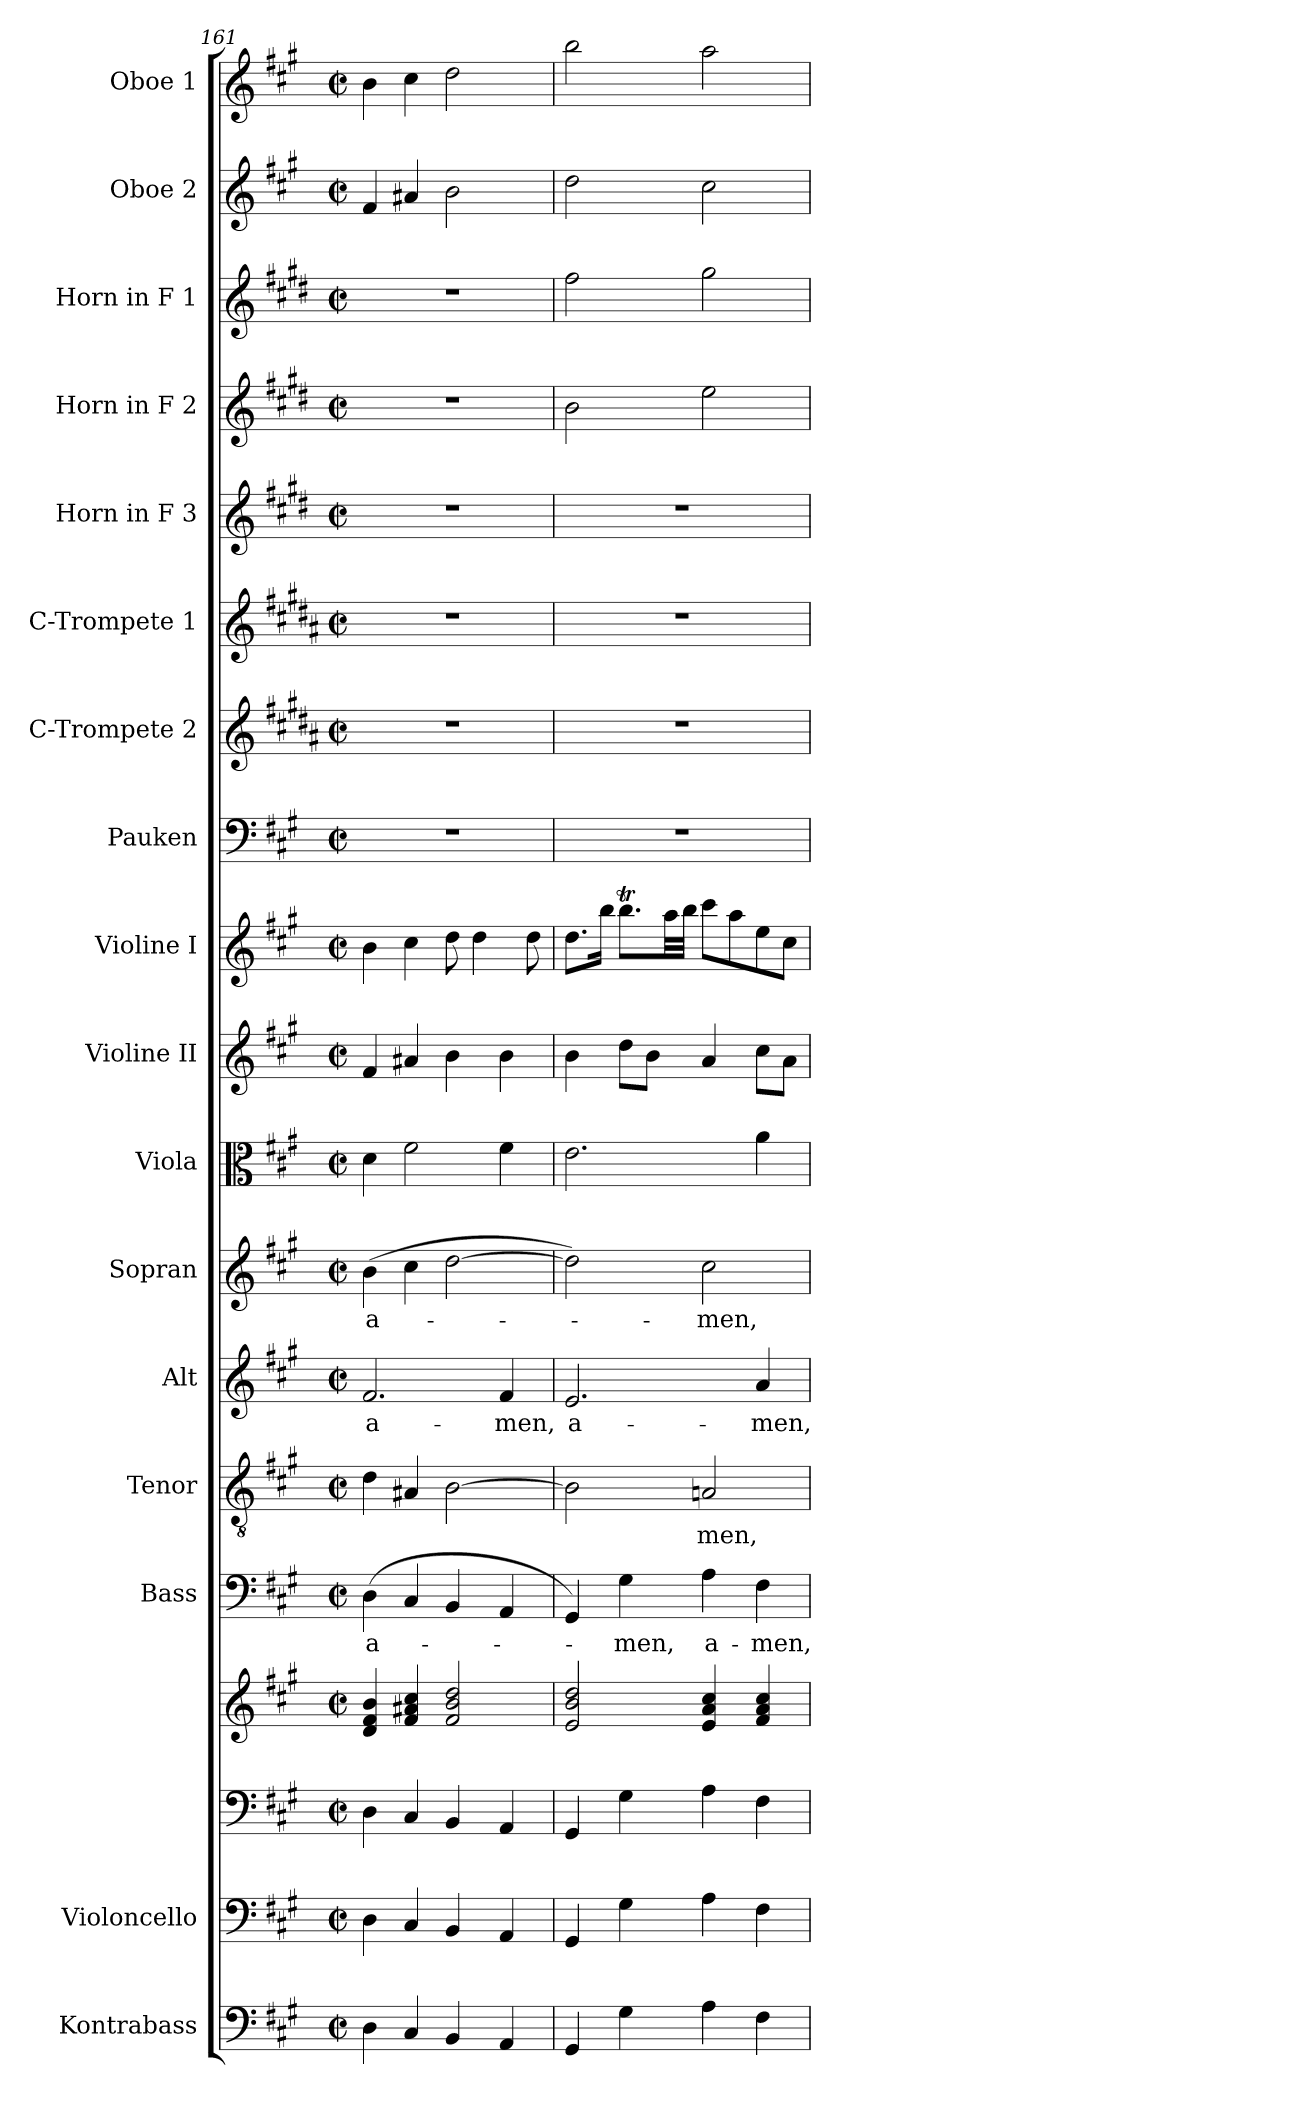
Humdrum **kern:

**kern	**kern	**kern	**kern	**kern	**text	**kern	**text	**kern	**text	**kern	**text	**kern	**kern	**kern	**kern	**kern	**kern	**kern	**kern	**kern	**kern	**kern
*part18	*part17	*part16	*part16	*part15	*part15	*part14	*part14	*part13	*part13	*part12	*part12	*part11	*part10	*part9	*part8	*part7	*part6	*part5	*part4	*part3	*part2	*part1
*staff19	*staff18	*staff17	*staff16	*staff15	*staff15	*staff14	*staff14	*staff13	*staff13	*staff12	*staff12	*staff11	*staff10	*staff9	*staff8	*staff7	*staff6	*staff5	*staff4	*staff3	*staff2	*staff1
*I"Kontrabass	*I"Violoncello	*	*	*I"Bass	*	*I"Tenor	*	*I"Alt	*	*I"Sopran	*	*I"Viola	*I"Violine II	*I"Violine I	*I"Pauken	*I"C-Trompete 2	*I"C-Trompete 1	*I"Horn in F 3	*I"Horn in F 2	*I"Horn in F 1	*I"Oboe 2	*I"Oboe 1
*I'Kb.	*I'Vc.	*	*	*I'B.	*	*I'T.	*	*I'A.	*	*I'S.	*	*I'Vla.	*I'Vl. II	*I'Vl. I	*I'Pk.	*I'C Trp. 2	*I'C Trp. 1	*	*	*	*I'Ob. 2	*I'Ob. 1
*clefF4	*clefF4	*clefF4	*clefG2	*clefF4	*	*clefGv2	*	*clefG2	*	*clefG2	*	*clefC3	*clefG2	*clefG2	*clefF4	*clefG2	*clefG2	*clefG2	*clefG2	*clefG2	*clefG2	*clefG2
*ITrd7c12	*	*	*	*	*	*	*	*	*	*	*	*	*	*	*	*ITrd1c2	*ITrd1c2	*ITrd4c7	*ITrd4c7	*ITrd4c7	*	*
*k[f#c#g#]	*k[f#c#g#]	*k[f#c#g#]	*k[f#c#g#]	*k[f#c#g#]	*	*k[f#c#g#]	*	*k[f#c#g#]	*	*k[f#c#g#]	*	*k[f#c#g#]	*k[f#c#g#]	*k[f#c#g#]	*k[f#c#g#]	*k[f#c#g#]	*k[f#c#g#]	*k[f#c#g#]	*k[f#c#g#]	*k[f#c#g#]	*k[f#c#g#]	*k[f#c#g#]
*A:	*A:	*A:	*A:	*A:	*	*A:	*	*A:	*	*A:	*	*A:	*A:	*A:	*A:	*A:	*A:	*A:	*A:	*A:	*A:	*A:
*M2/2	*M2/2	*M2/2	*M2/2	*M2/2	*	*M2/2	*	*M2/2	*	*M2/2	*	*M2/2	*M2/2	*M2/2	*M2/2	*M2/2	*M2/2	*M2/2	*M2/2	*M2/2	*M2/2	*M2/2
*met(c|)	*met(c|)	*met(c|)	*met(c|)	*met(c|)	*	*met(c|)	*	*met(c|)	*	*met(c|)	*	*met(c|)	*met(c|)	*met(c|)	*met(c|)	*met(c|)	*met(c|)	*met(c|)	*met(c|)	*met(c|)	*met(c|)	*met(c|)
=161	=161	=161	=161	=161	=161	=161	=161	=161	=161	=161	=161	=161	=161	=161	=161	=161	=161	=161	=161	=161	=161	=161
!	!	!	!	!	!LO:LY:b	!	!	!	!LO:LY:b	!	!LO:LY:b	!	!	!	!	!	!	!	!	!	!	!
4DD\	4D\	4D\	4d/ 4f#/ 4b/	(>4D\	a-	4d\	.	2.f#/	a-	(>4b\	a-	4d\	4f#/	4b\	1r	1r	1r	1r	1r	1r	4f#/	4b\
4CC#/	4C#/	4C#/	4f#/ 4a#X/ 4cc#/	4C#/	.	4A#X/	.	.	.	4cc#\	.	2f#\	4a#X/	4cc#\	.	.	.	.	.	.	4a#X/	4cc#\
4BBB/	4BB/	4BB/	2f#/ 2b/ 2dd/	4BB/	.	[2B\	.	.	.	[2dd\	.	.	4b\	8dd\	.	.	.	.	.	.	2b\	2dd\
.	.	.	.	.	.	.	.	.	.	.	.	.	.	4dd\	.	.	.	.	.	.	.	.
!	!	!	!	!	!	!	!	!	!LO:LY:b	!	!	!	!	!	!	!	!	!	!	!	!	!
4AAA/	4AA/	4AA/	.	4AA/	.	.	.	4f#/	-men,	.	.	4f#\	4b\	.	.	.	.	.	.	.	.	.
.	.	.	.	.	.	.	.	.	.	.	.	.	.	8dd\	.	.	.	.	.	.	.	.
=162	=162	=162	=162	=162	=162	=162	=162	=162	=162	=162	=162	=162	=162	=162	=162	=162	=162	=162	=162	=162	=162	=162
!	!	!	!	!	!	!	!	!	!LO:LY:b	!	!	!	!	!	!	!	!	!	!	!	!	!
4GGG#/	4GG#/	4GG#/	2e/ 2b/ 2dd/	4GG#/)	.	2B\]	.	2.e/	a-	2dd\])	.	2.e\	4b\	8.dd\L	1r	1r	1r	1r	2e\	2b\	2dd\	2bb\
.	.	.	.	.	.	.	.	.	.	.	.	.	.	16bb\Jk	.	.	.	.	.	.	.	.
!	!	!	!	!	!LO:LY:b	!	!	!	!	!	!	!	!	!	!	!	!	!	!	!	!	!
4GG#\	4G#\	4G#\	.	4G#\	-men,	.	.	.	.	.	.	.	8dd\L	8.bbT\L	.	.	.	.	.	.	.	.
.	.	.	.	.	.	.	.	.	.	.	.	.	8b\J	.	.	.	.	.	.	.	.	.
.	.	.	.	.	.	.	.	.	.	.	.	.	.	32aa\LL	.	.	.	.	.	.	.	.
.	.	.	.	.	.	.	.	.	.	.	.	.	.	32bb\JJJ	.	.	.	.	.	.	.	.
!	!	!	!	!	!LO:LY:b	!	!LO:LY:b	!	!	!	!LO:LY:b	!	!	!	!	!	!	!	!	!	!	!
4AA\	4A\	4A\	4e/ 4a/ 4cc#/	4A\	a-	2An/	-men,	.	.	2cc#\	-men,	.	4a/	8ccc#\L	.	.	.	.	2a\	2cc#\	2cc#\	2aa\
.	.	.	.	.	.	.	.	.	.	.	.	.	.	8aa\	.	.	.	.	.	.	.	.
!	!	!	!	!	!LO:LY:b	!	!	!	!LO:LY:b	!	!	!	!	!	!	!	!	!	!	!	!	!
4FF#\	4F#\	4F#\	4f#/ 4a/ 4cc#/	4F#\	-men,	.	.	4a/	-men,	.	.	4a\	8cc#\L	8ee\	.	.	.	.	.	.	.	.
.	.	.	.	.	.	.	.	.	.	.	.	.	8a\J	8cc#\J	.	.	.	.	.	.	.	.
=	=	=	=	=	=	=	=	=	=	=	=	=	=	=	=	=	=	=	=	=	=	=
*-	*-	*-	*-	*-	*-	*-	*-	*-	*-	*-	*-	*-	*-	*-	*-	*-	*-	*-	*-	*-	*-	*-
